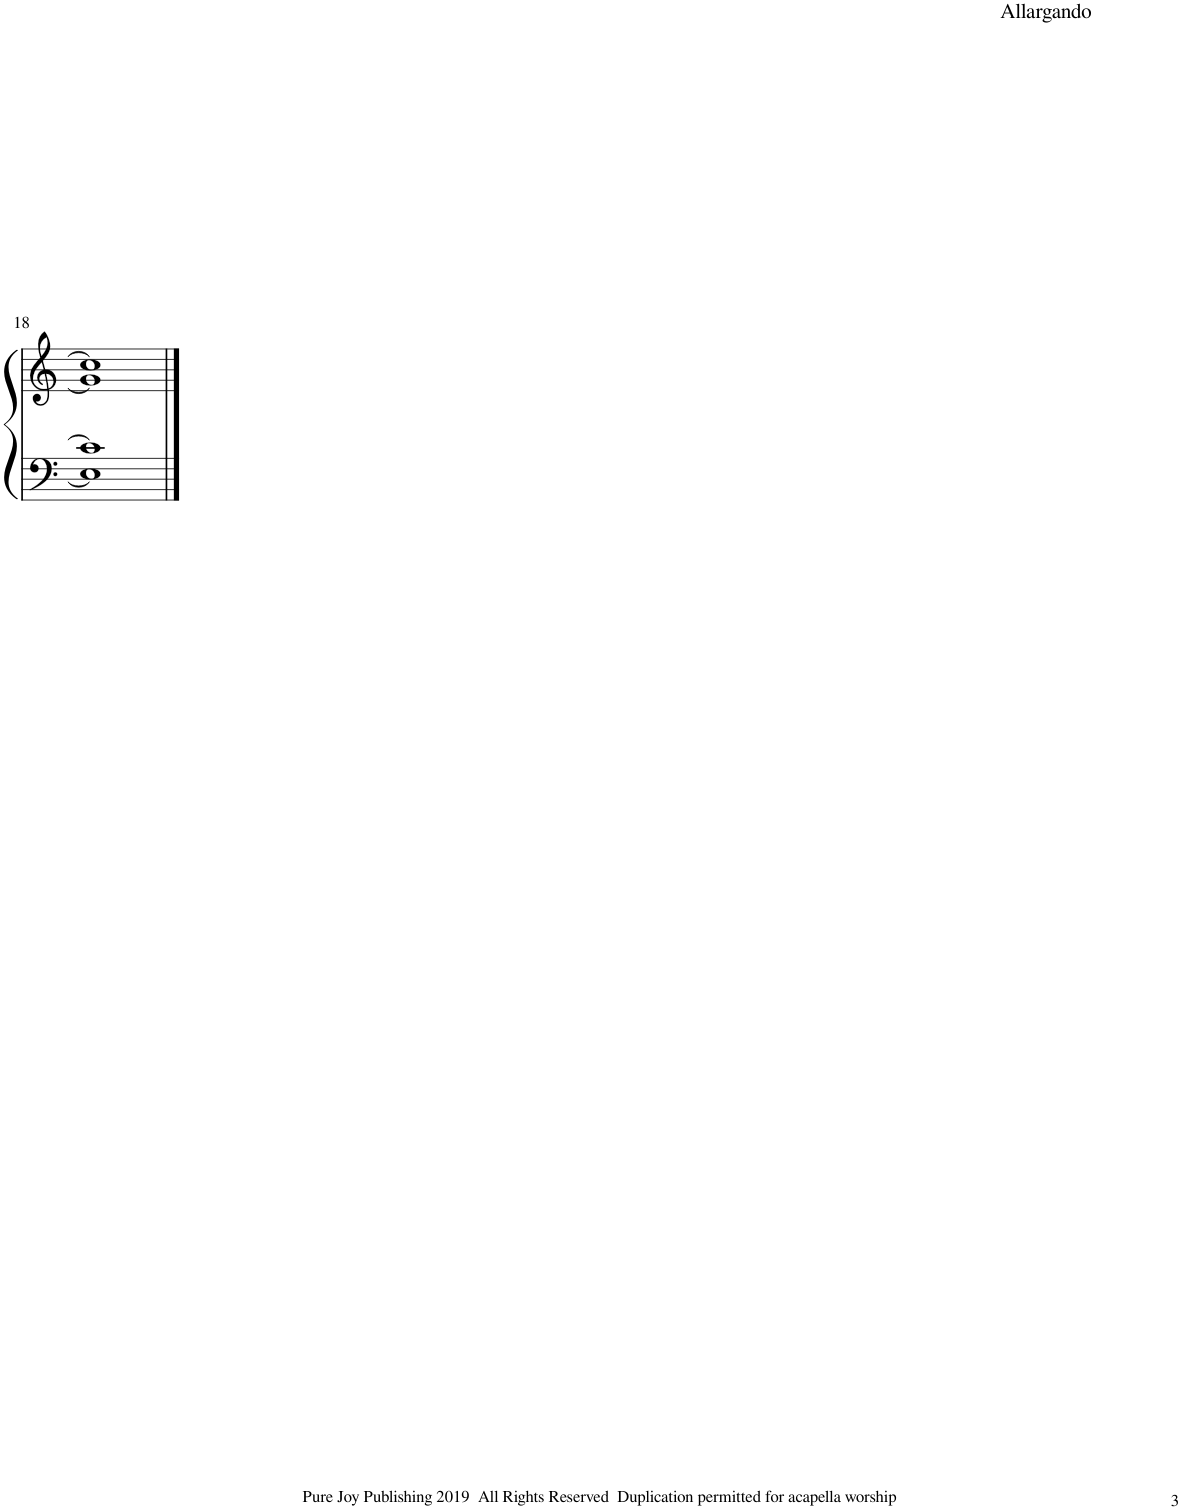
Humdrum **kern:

**kern	**kern
*part1	*part1
*staff2	*staff1
*I"Piano	*
*I'Pno.	*
!!LO:PB:g=z
*clefF4	*clefG2
*k[]	*k[]
*M4/4	*M4/4
=18	=18
*^	*^
*	*^	*	*
!	!	!	!LO:TX:a:t=Allargando	!
2ryy	1c]	1E]	1cc]	1g]
2ryy	.	.	.	.
*v	*v	*v	*	*
*	*v	*v
==	==
*-	*-
